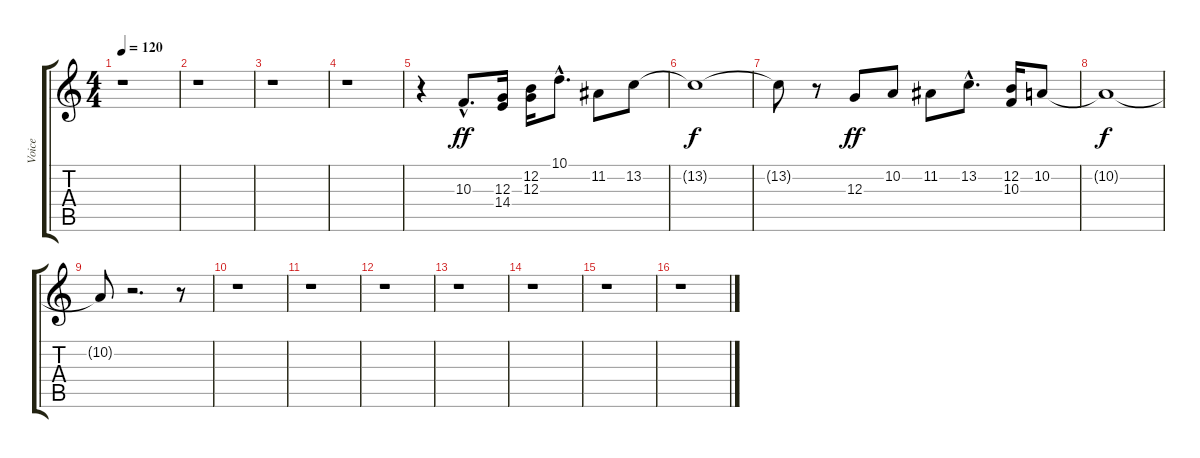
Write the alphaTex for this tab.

\track ("Voice" "Voice") {instrument lead3calliope}
\staff {score tabs}
\tuning (E4 B3 G3 D3 A2 E2) {hide}
\ts (4 4)
\tempo 120
\clef g2
\ks c
r.1{dy ff} |
r.1 |
r.1 |
r.1 |
r.4 10.3{hac}.8{d instrument lead2sawtooth} (12.3 14.4).16 (12.2 12.3).16 10.1{hac}.8{d} 11.2.8 13.2.8 |
13.2{t}.1{dy f} |
13.2{t}.8 r.8 12.3.8{dy ff} 10.2.8 11.2.8 13.2{hac}.8{d} (12.2 10.3).16 10.2.8 |
10.2{t}.1{dy f} |
10.2{t}.8 r.2{d} r.8 |
r.1 |
r.1 |
r.1 |
r.1 |
r.1 |
r.1 |
r.1
